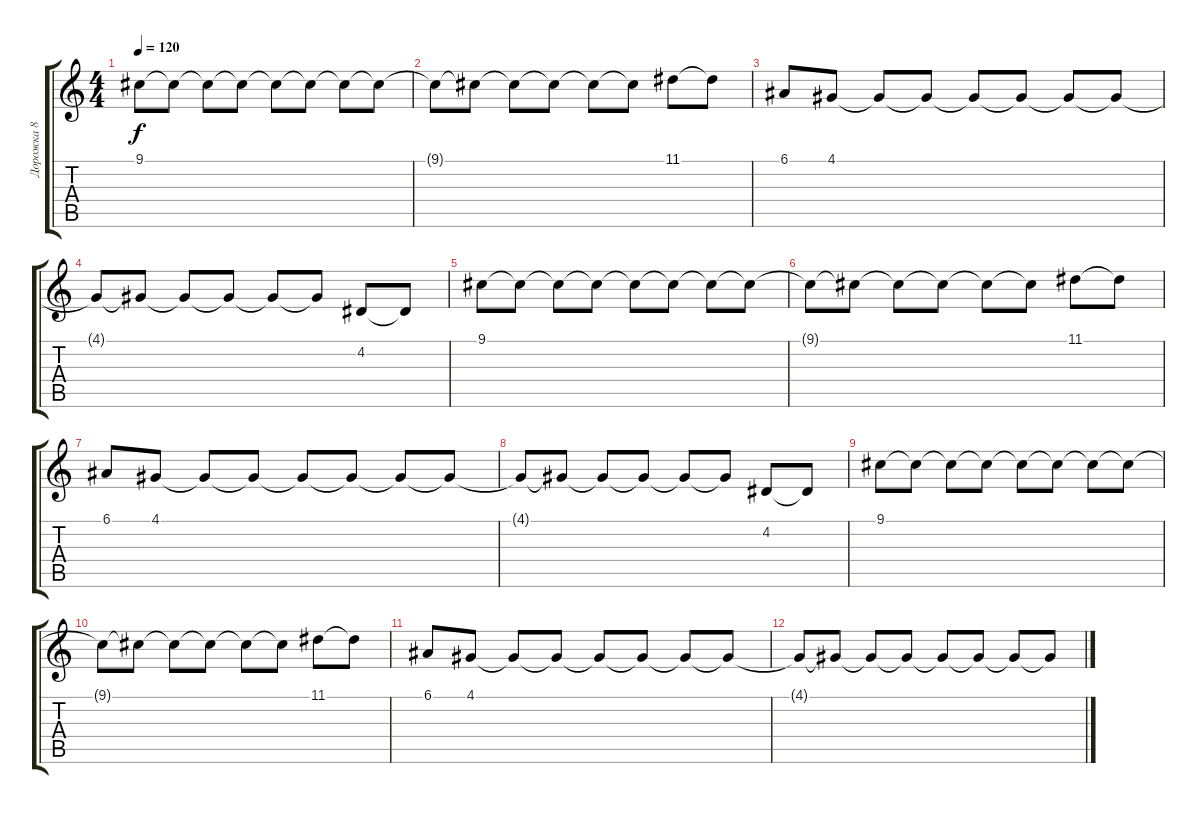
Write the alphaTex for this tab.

\track ("Дорожка 8" "Дорожка 8") {instrument lead1square}
\staff {score tabs}
\tuning (E4 B3 G3 D3 A2 E2) {hide}
\ts (4 4)
\tempo 120
\clef g2
\ks c
9.1.8{dy f} 9.1{t}.8 9.1{t}.8 9.1{t}.8 9.1{t}.8 9.1{t}.8 9.1{t}.8 9.1{t}.8 |
9.1{t}.8 9.1{t}.8 9.1{t}.8 9.1{t}.8 9.1{t}.8 9.1{t}.8 11.1.8 11.1{t}.8 |
6.1.8 4.1.8 4.1{t}.8 4.1{t}.8 4.1{t}.8 4.1{t}.8 4.1{t}.8 4.1{t}.8 |
4.1{t}.8 4.1{t}.8 4.1{t}.8 4.1{t}.8 4.1{t}.8 4.1{t}.8 4.2.8 4.2{t}.8 |
9.1.8 9.1{t}.8 9.1{t}.8 9.1{t}.8 9.1{t}.8 9.1{t}.8 9.1{t}.8 9.1{t}.8 |
9.1{t}.8 9.1{t}.8 9.1{t}.8 9.1{t}.8 9.1{t}.8 9.1{t}.8 11.1.8 11.1{t}.8 |
6.1.8 4.1.8 4.1{t}.8 4.1{t}.8 4.1{t}.8 4.1{t}.8 4.1{t}.8 4.1{t}.8 |
4.1{t}.8 4.1{t}.8 4.1{t}.8 4.1{t}.8 4.1{t}.8 4.1{t}.8 4.2.8 4.2{t}.8 |
9.1.8 9.1{t}.8 9.1{t}.8 9.1{t}.8 9.1{t}.8 9.1{t}.8 9.1{t}.8 9.1{t}.8 |
9.1{t}.8 9.1{t}.8 9.1{t}.8 9.1{t}.8 9.1{t}.8 9.1{t}.8 11.1.8 11.1{t}.8 |
6.1.8 4.1.8 4.1{t}.8 4.1{t}.8 4.1{t}.8 4.1{t}.8 4.1{t}.8 4.1{t}.8 |
4.1{t}.8 4.1{t}.8 4.1{t}.8 4.1{t}.8 4.1{t}.8 4.1{t}.8 4.1{t}.8 4.1{t}.8
